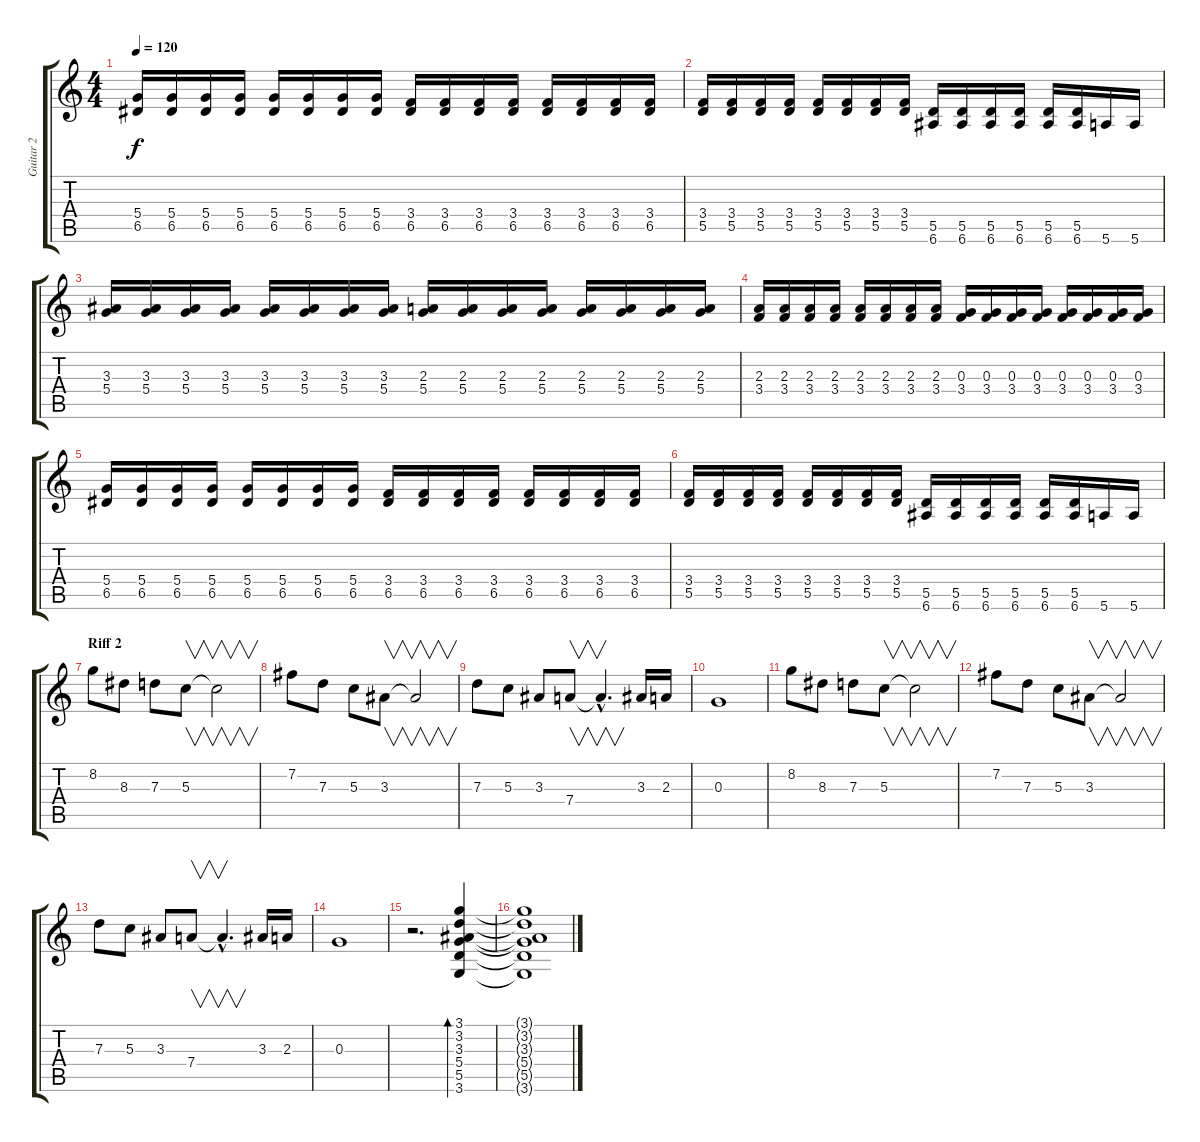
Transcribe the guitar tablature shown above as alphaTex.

\track ("Guitar 2" "Guitar 2") {instrument acousticguitarsteel}
\staff {score tabs}
\tuning (E4 B3 G3 D3 A2 E2) {hide}
\ts (4 4)
\tempo 120
\clef g2
\ks c
(5.4 6.5).16{dy f} (5.4 6.5).16 (5.4 6.5).16 (5.4 6.5).16 (5.4 6.5).16 (5.4 6.5).16 (5.4 6.5).16 (5.4 6.5).16 (3.4 6.5).16 (3.4 6.5).16 (3.4 6.5).16 (3.4 6.5).16 (3.4 6.5).16 (3.4 6.5).16 (3.4 6.5).16 (3.4 6.5).16 |
(3.4 5.5).16 (3.4 5.5).16 (3.4 5.5).16 (3.4 5.5).16 (3.4 5.5).16 (3.4 5.5).16 (3.4 5.5).16 (3.4 5.5).16 (5.5 6.6).16 (5.5 6.6).16 (5.5 6.6).16 (5.5 6.6).16 (5.5 6.6).16 (5.5 6.6).16 5.6.16 5.6.16 |
(3.3 5.4).16 (3.3 5.4).16 (3.3 5.4).16 (3.3 5.4).16 (3.3 5.4).16 (3.3 5.4).16 (3.3 5.4).16 (3.3 5.4).16 (2.3 5.4).16 (2.3 5.4).16 (2.3 5.4).16 (2.3 5.4).16 (2.3 5.4).16 (2.3 5.4).16 (2.3 5.4).16 (2.3 5.4).16 |
(2.3 3.4).16 (2.3 3.4).16 (2.3 3.4).16 (2.3 3.4).16 (2.3 3.4).16 (2.3 3.4).16 (2.3 3.4).16 (2.3 3.4).16 (0.3 3.4).16 (0.3 3.4).16 (0.3 3.4).16 (0.3 3.4).16 (0.3 3.4).16 (0.3 3.4).16 (0.3 3.4).16 (0.3 3.4).16 |
(5.4 6.5).16 (5.4 6.5).16 (5.4 6.5).16 (5.4 6.5).16 (5.4 6.5).16 (5.4 6.5).16 (5.4 6.5).16 (5.4 6.5).16 (3.4 6.5).16 (3.4 6.5).16 (3.4 6.5).16 (3.4 6.5).16 (3.4 6.5).16 (3.4 6.5).16 (3.4 6.5).16 (3.4 6.5).16 |
(3.4 5.5).16 (3.4 5.5).16 (3.4 5.5).16 (3.4 5.5).16 (3.4 5.5).16 (3.4 5.5).16 (3.4 5.5).16 (3.4 5.5).16 (5.5 6.6).16 (5.5 6.6).16 (5.5 6.6).16 (5.5 6.6).16 (5.5 6.6).16 (5.5 6.6).16 5.6.16 5.6.16 |
\section ("" "Riff 2")
8.2.8 8.3.8 7.3.8 5.3.8{v} 5.3{t}.2{v} |
7.2.8 7.3.8 5.3.8 3.3.8{v} 3.3{t}.2{v} |
7.3.8 5.3.8 3.3.8 7.4.8{v} 7.4{hac t}.4{v d} 3.3.16 2.3.16 |
0.3.1 |
8.2.8 8.3.8 7.3.8 5.3.8{v} 5.3{t}.2{v} |
7.2.8 7.3.8 5.3.8 3.3.8{v} 3.3{t}.2{v} |
7.3.8 5.3.8 3.3.8 7.4.8{v} 7.4{hac t}.4{v d} 3.3.16 2.3.16 |
0.3.1 |
r.2{d} (3.1 3.2 3.3 5.4 5.5 3.6).4{bd 480} |
(3.1{t} 3.2{t} 3.3{t} 5.4{t} 5.5{t} 3.6{t}).1
